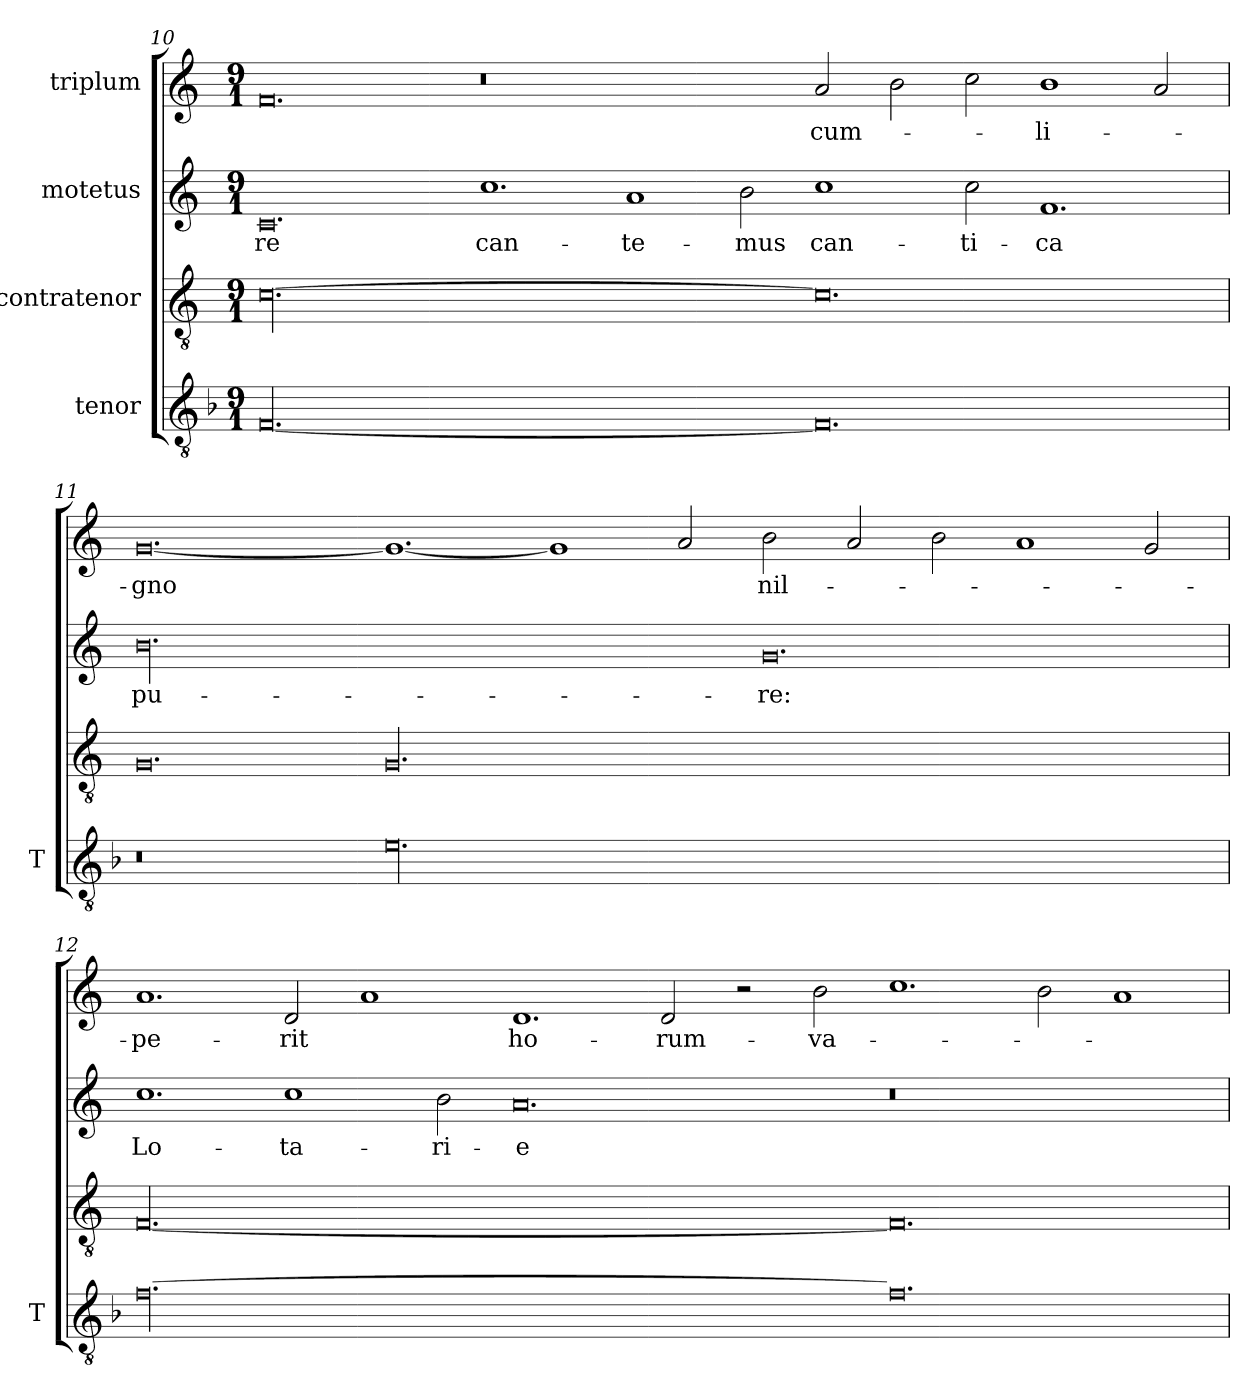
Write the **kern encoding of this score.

**kern	**kern	**kern	**text	**kern	**text
*part4	*part3	*part2	*part2	*part1	*part1
*staff4	*staff3	*staff2	*staff2	*staff1	*staff1
*I"tenor	*I"contratenor	*I"motetus	*	*I"triplum	*
*I'T	*	*	*	*	*
!!LO:PB:g=z
*clefGv2	*clefGv2	*clefG2	*	*clefG2	*
*k[b-]	*k[]	*k[]	*	*k[]	*
*F:	*C:	*C:	*	*C:	*
*M9/1	*M9/1	*M9/1	*	*M9/1	*
=10	=10	=10	=10	=10	=10
[00.F/	[00.c\	0.c/	-re	0.f/	.
.	.	1.cc\	can-	0.r	.
.	.	1a/	-te-	.	.
.	.	2b\	-mus	.	.
0.F/]	0.c\]	1cc\	can-	2a/	cum-
.	.	.	.	2b\	.
.	.	2cc\	-ti-	2cc\	.
.	.	1.f/	-ca	1b\	-li-
.	.	.	.	2a/	.
=11	=11	=11	=11	=11	=11
0.r	0.G/	00.b\	pu-	[0.g/	-gno
00.e\	00.G/	.	.	1.g/_	.
.	.	.	.	1g/]	.
.	.	.	.	2a/	.
.	.	0.g/	-re:	2b\	nil-
.	.	.	.	2a/	.
.	.	.	.	2b\	.
.	.	.	.	1a/	.
.	.	.	.	2g/	.
!!LO:LB:g=z
=12	=12	=12	=12	=12	=12
[00.f\	[00.F/	1.cc\	Lo-	1.a/	pe-
.	.	1cc\	-ta-	2d/	-rit
.	.	.	.	1a/	.
.	.	2b\	-ri-	.	.
.	.	0.a/	-e	1.d/	ho-
.	.	.	.	2d/	-rum-
.	.	.	.	2r	.
.	.	.	.	2b\	-va-
0.f\]	0.F/]	0.r	.	1.cc\	.
.	.	.	.	2b\	.
.	.	.	.	1a/	.
=	=	=	=	=	=
*-	*-	*-	*-	*-	*-
